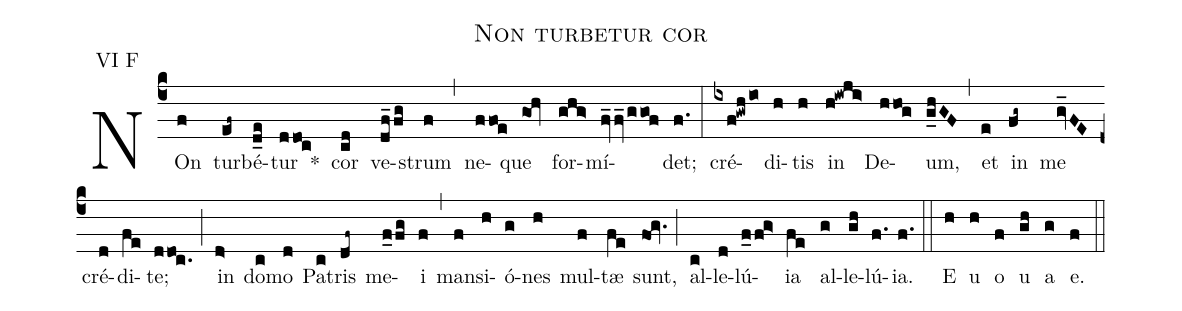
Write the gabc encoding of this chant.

name: Non turbetur cor;
annotation: VI F;
mode: 6;
%%
(c4)
NOn(f) tur(ef~)bé(d_e)tur(ddoc) *()
cor(cd) ve(df_fg)strum(f) (,)
ne(ffoe)que(gOh) for(ghg>)mí(fv_fv_ggof)det;(f.) (:)
cré(ixf!gwh/io)di(h)tis(h) in(h!iwji>) De(hhog)um,(g_hGF) (,)
et(e) in(fg~) me(gv_FE) cré(d)di(fe)te;(ddoc.) (;)
in(d>) do(c)mo(d) Pa(c)tris(df~) me(f_0fg)i(f) (,)
man(f)si(h)ó(g)nes(h) mul(f)tæ(fe) sunt,(fOg.) (;)
al(c)le(d)lú(f_0fg>)ia(fe) al(g)le(gh)lú(f.)ia.(f.) (::)
E(h) u(h) o(f) u(gh) a(g) e.(f) (::)
